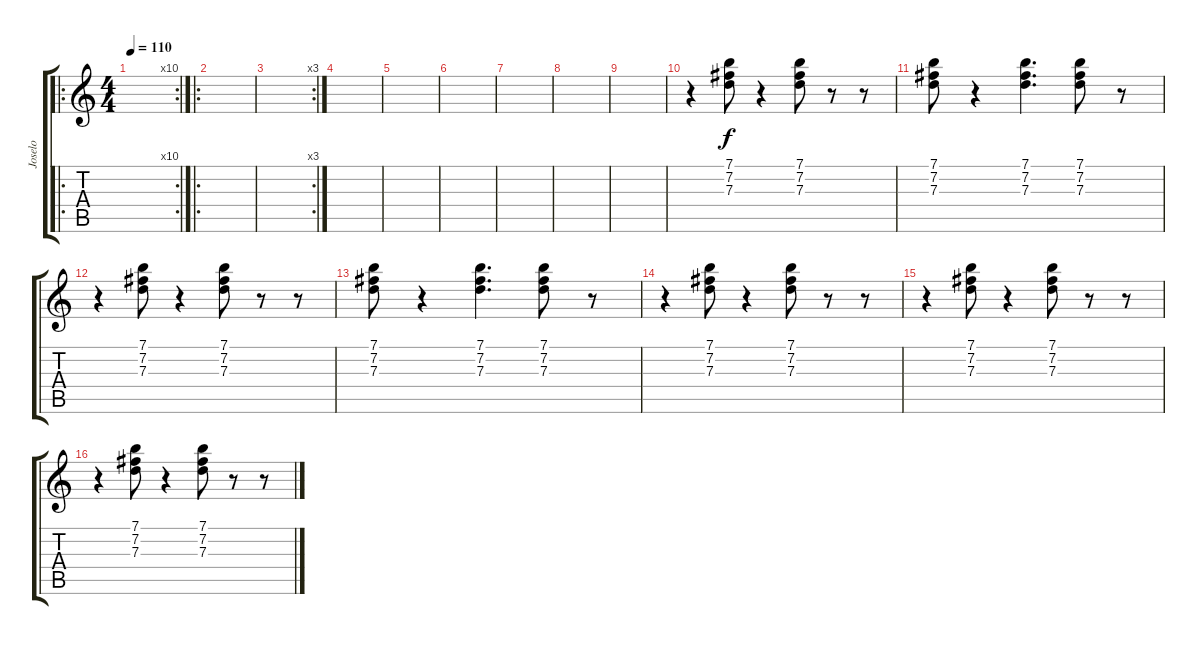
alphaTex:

\track ("Joselo" "Joselo") {instrument distortionguitar}
\staff {score tabs}
\tuning (E4 B3 G3 D3 A2 E2) {hide}
\ro
\rc 10
\ts (4 4)
\tempo 110
\clef g2
\ks c
|
\ro
|
\rc 3
|
|
|
|
|
|
|
r.4 (7.1 7.2 7.3).8 r.4 (7.1 7.2 7.3).8 r.8 r.8 |
(7.1 7.2 7.3).8 r.4 (7.1 7.2 7.3).4{d} (7.1 7.2 7.3).8 r.8 |
r.4 (7.1 7.2 7.3).8 r.4 (7.1 7.2 7.3).8 r.8 r.8 |
(7.1 7.2 7.3).8 r.4 (7.1 7.2 7.3).4{d} (7.1 7.2 7.3).8 r.8 |
r.4 (7.1 7.2 7.3).8 r.4 (7.1 7.2 7.3).8 r.8 r.8 |
r.4 (7.1 7.2 7.3).8 r.4 (7.1 7.2 7.3).8 r.8 r.8 |
r.4 (7.1 7.2 7.3).8 r.4 (7.1 7.2 7.3).8 r.8 r.8
